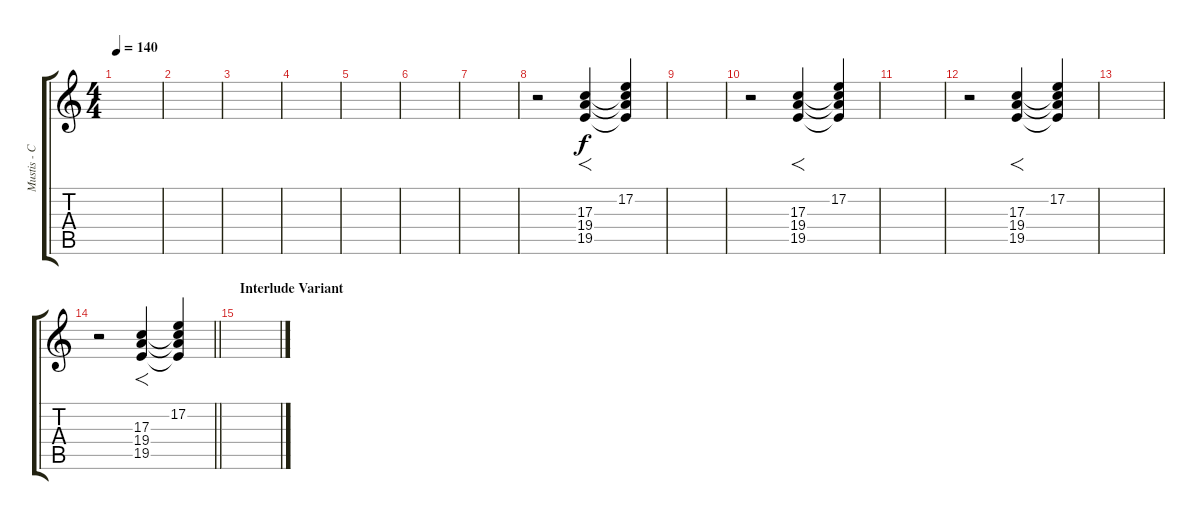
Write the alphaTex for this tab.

\track ("Mustis - Choirs" "Mustis - C") {instrument choiraahs}
\staff {score tabs}
\tuning (E4 B3 G3 D3 A2 E2) {hide}
\ts (4 4)
\tempo 140
\clef g2
\ks c
|
|
|
|
|
|
|
r.2 (17.3 19.4 19.5).4{f} (17.2 17.3{t} 19.4{t} 19.5{t}).4 |
|
r.2 (17.3 19.4 19.5).4{f} (17.2 17.3{t} 19.4{t} 19.5{t}).4 |
|
r.2 (17.3 19.4 19.5).4{f} (17.2 17.3{t} 19.4{t} 19.5{t}).4 |
|
\barLineRight lightlight
r.2 (17.3 19.4 19.5).4{f} (17.2 17.3{t} 19.4{t} 19.5{t}).4 |
\section ("" "Interlude Variant")
